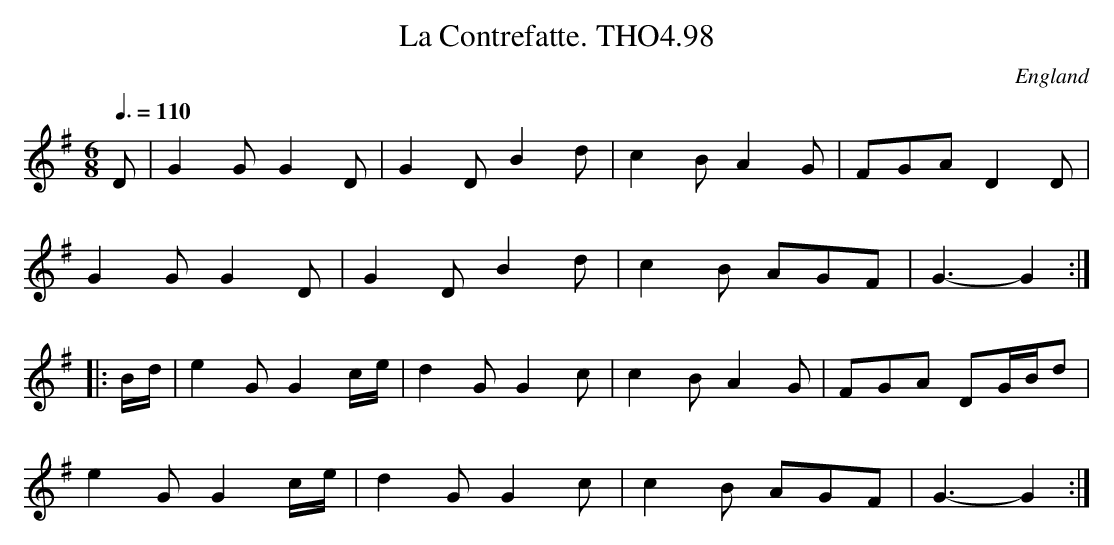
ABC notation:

X:1
T:Contrefatte. THO4.98, La
O:England
M:6/8
L:1/8
Q:3/8=110
K:G major
D|G2 G G2 D|G2 D B2 d|c2B A2 G|FGA D2 D|
G2 G G2 D|G2 D B2 d|c2B AGF|G3-G2:|
|:B/d/|e2 G G2 c/e/|d2 G G2 c|c2B A2 G|FGA DG/B/d|
e2 G G2 c/e/|d2 G G2 c|c2B AGF|G3-G2:|
